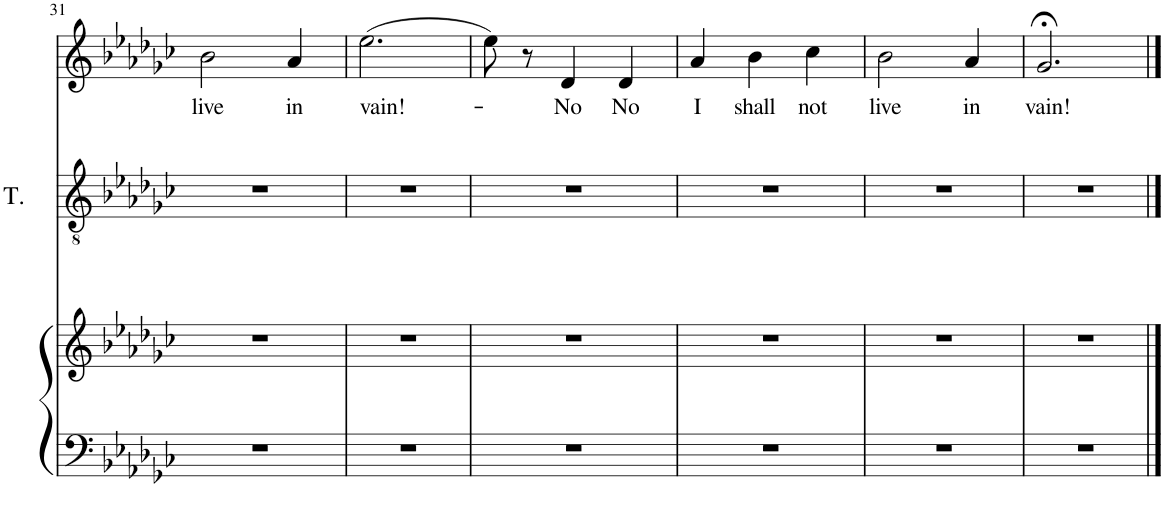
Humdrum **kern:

**kern	**kern	**kern	**kern	**text
*part3	*part3	*part2	*part1	*part1
*staff4	*staff3	*staff2	*staff1	*staff1
*I"Piano	*	*I"Tenor	*I"Saprano	*
*I'Pno	*	*I'T.	*	*
!!LO:PB:g=z
*clefF4	*clefG2	*clefGv2	*clefG2	*
*k[b-e-a-d-g-c-]	*k[b-e-a-d-g-c-]	*k[b-e-a-d-g-c-]	*k[b-e-a-d-g-c-]	*
*M3/4	*M3/4	*M3/4	*M3/4	*
=31	=31	=31	=31	=31
!	!	!	!	!LO:LY:b
2.r	2.r	2.r	2b-\	live
!	!	!	!	!LO:LY:b
.	.	.	4a-/	in
=32	=32	=32	=32	=32
!	!	!	!	!LO:LY:b
2.r	2.r	2.r	(2.ee-\	vain!-
=33	=33	=33	=33	=33
2.r	2.r	2.r	8ee-\)	.
.	.	.	8r	.
!	!	!	!	!LO:LY:b
.	.	.	4d-/	No
!	!	!	!	!LO:LY:b
.	.	.	4d-/	No
=34	=34	=34	=34	=34
!	!	!	!	!LO:LY:b
2.r	2.r	2.r	4a-/	I
!	!	!	!	!LO:LY:b
.	.	.	4b-\	shall
!	!	!	!	!LO:LY:b
.	.	.	4cc-\	not
=35	=35	=35	=35	=35
!	!	!	!	!LO:LY:b
2.r	2.r	2.r	2b-\	live
!	!	!	!	!LO:LY:b
.	.	.	4a-/	in
=36	=36	=36	=36	=36
!	!	!	!	!LO:LY:b
2.r	2.r	2.r	2.g-;</	vain!
==	==	==	==	==
*-	*-	*-	*-	*-
